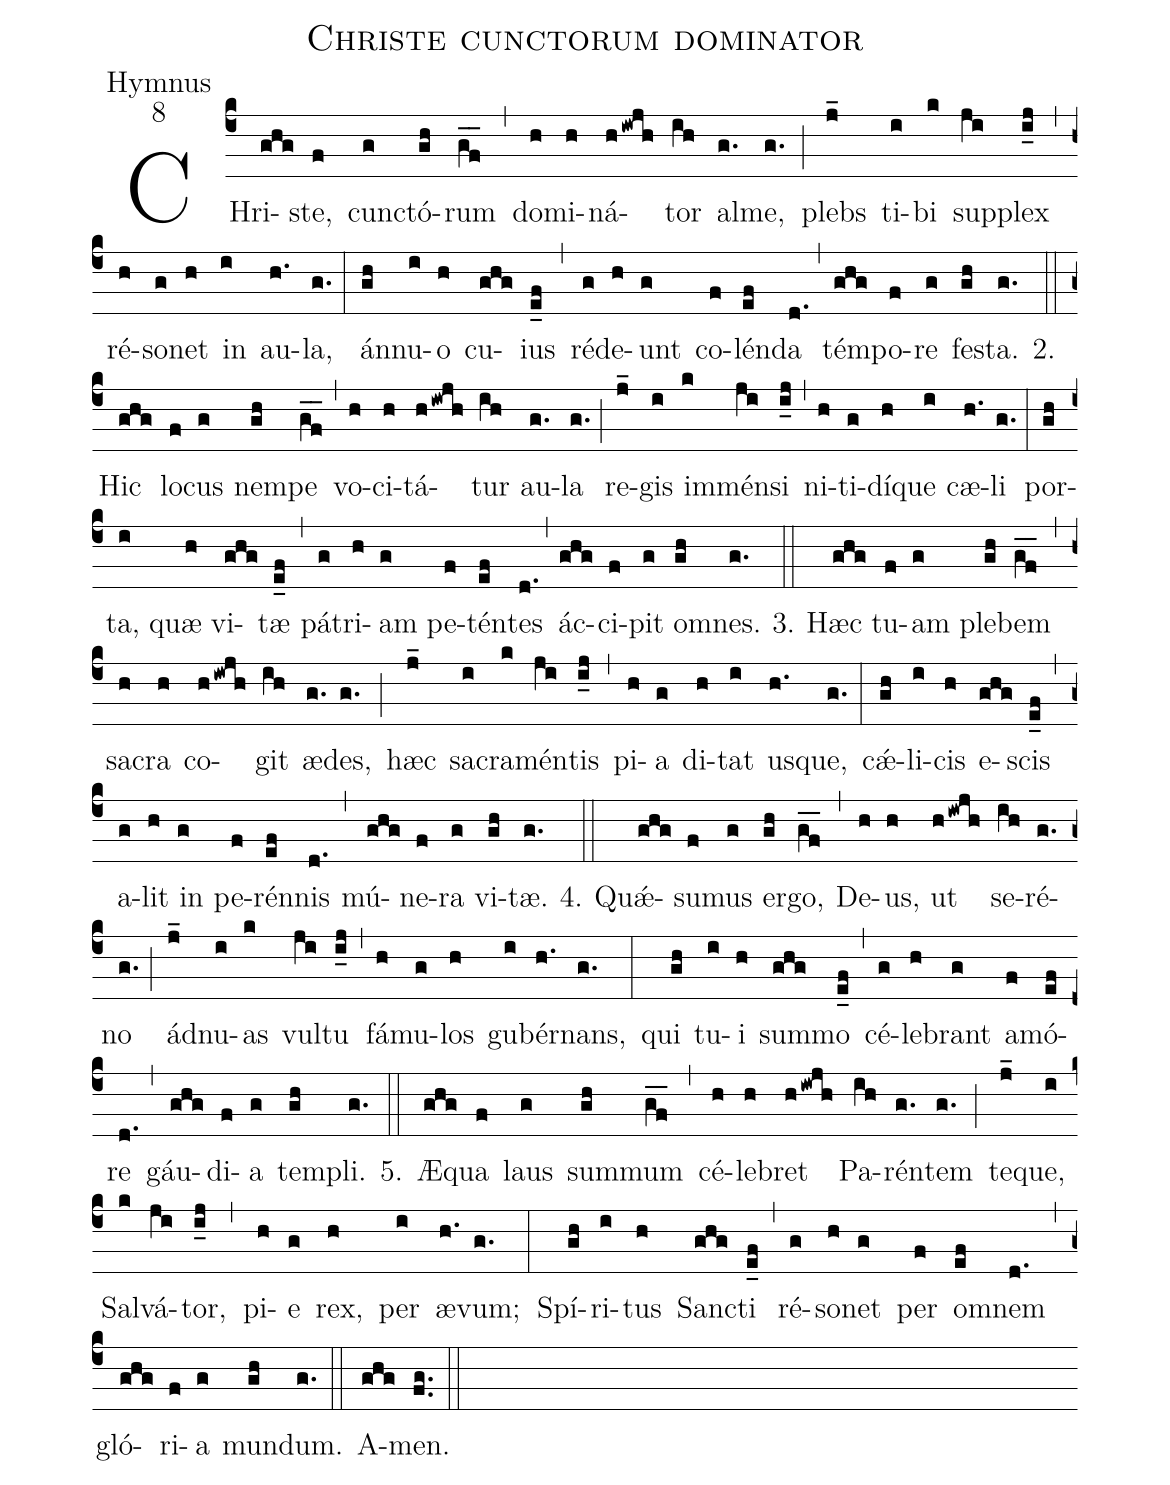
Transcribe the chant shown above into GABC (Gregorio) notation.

name:Christe cunctorum dominator;
office-part:Hymnus;
mode:8;
%%
(c4)CHri(ghg)ste,(f) cun(g)ctó(gh)rum(gf__) (,) do(h)mi(h)ná(h/iwjh)tor(ih) al(g.)me,(g.) (;)
plebs(j_) ti(i)bi(k) sup(ji)plex(i_j) (,) ré(h)so(g)net(h) in(i) au(h.)la,(g.) (:)
án(gh)nu(i)o(h) cu(ghg)ius(e_f) (,) ré(g)de(h)unt(g) co(f)lén(ef)da(d.) (,)
tém(ghg)po(f)re(g) fe(gh)sta.(g.)
2.(::) Hic(ghg) lo(f)cus(g) nem(gh)pe(gf__) (,) vo(h)ci(h)tá(h/iwjh)tur(ih) au(g.)la(g.) (;)
re(j_)gis(i) im(k)mén(ji)si(i_j) (,) ni(h)ti(g)dí(h)que(i) cæ(h.)li(g.) (:)
por(gh)ta,(i) quæ(h) vi(ghg)tæ(e_f) (,) pá(g)tri(h)am(g) pe(f)tén(ef)tes(d.) (,)
ác(ghg)ci(f)pit(g) om(gh)nes.(g.)
3.(::) Hæc(ghg) tu(f)am(g) ple(gh)bem(gf__) (,) sa(h)cra(h) co(h/iwjh)git(ih) æ(g.)des,(g.) (;)
hæc(j_) sa(i)cra(k)mén(ji)tis(i_j) (,) pi(h)a(g) di(h)tat(i) us(h.)que,(g.) (:)
cǽ(gh)li(i)cis(h) e(ghg)scis(e_f) (,) a(g)lit(h) in(g) pe(f)rén(ef)nis(d.) (,)
mú(ghg)ne(f)ra(g) vi(gh)tæ.(g.)
4.(::) Quǽ(ghg)su(f)mus(g) er(gh)go,(gf__) (,) De(h)us,(h) ut(h/iwjh) se(ih)ré(g.)no(g.) (;)
ád(j_)nu(i)as(k) vul(ji)tu(i_j) (,) fá(h)mu(g)los(h) gu(i)bér(h.)nans,(g.) (:)
qui(gh) tu(i)i(h) sum(ghg)mo(e_f) (,) cé(g)le(h)brant(g) a(f)mó(ef)re(d.) (,)
gáu(ghg)di(f)a(g) tem(gh)pli.(g.)
5.(::) Æ(ghg)qua(f) laus(g) sum(gh)mum(gf__) (,) cé(h)le(h)bret(h/iwjh) Pa(ih)rén(g.)tem(g.) (;)
te(j_)que,(i) Sal(k)vá(ji)tor,(i_j) (,) pi(h)e(g) rex,(h) per(i) æ(h.)vum;(g.) (:)
Spí(gh)ri(i)tus(h) San(ghg)cti(e_f) (,) ré(g)so(h)net(g) per(f) om(ef)nem(d.) (,)
gló(ghg)ri(f)a(g) mun(gh)dum.(g.) (::)
A(ghg)men.(fg..) (::)
